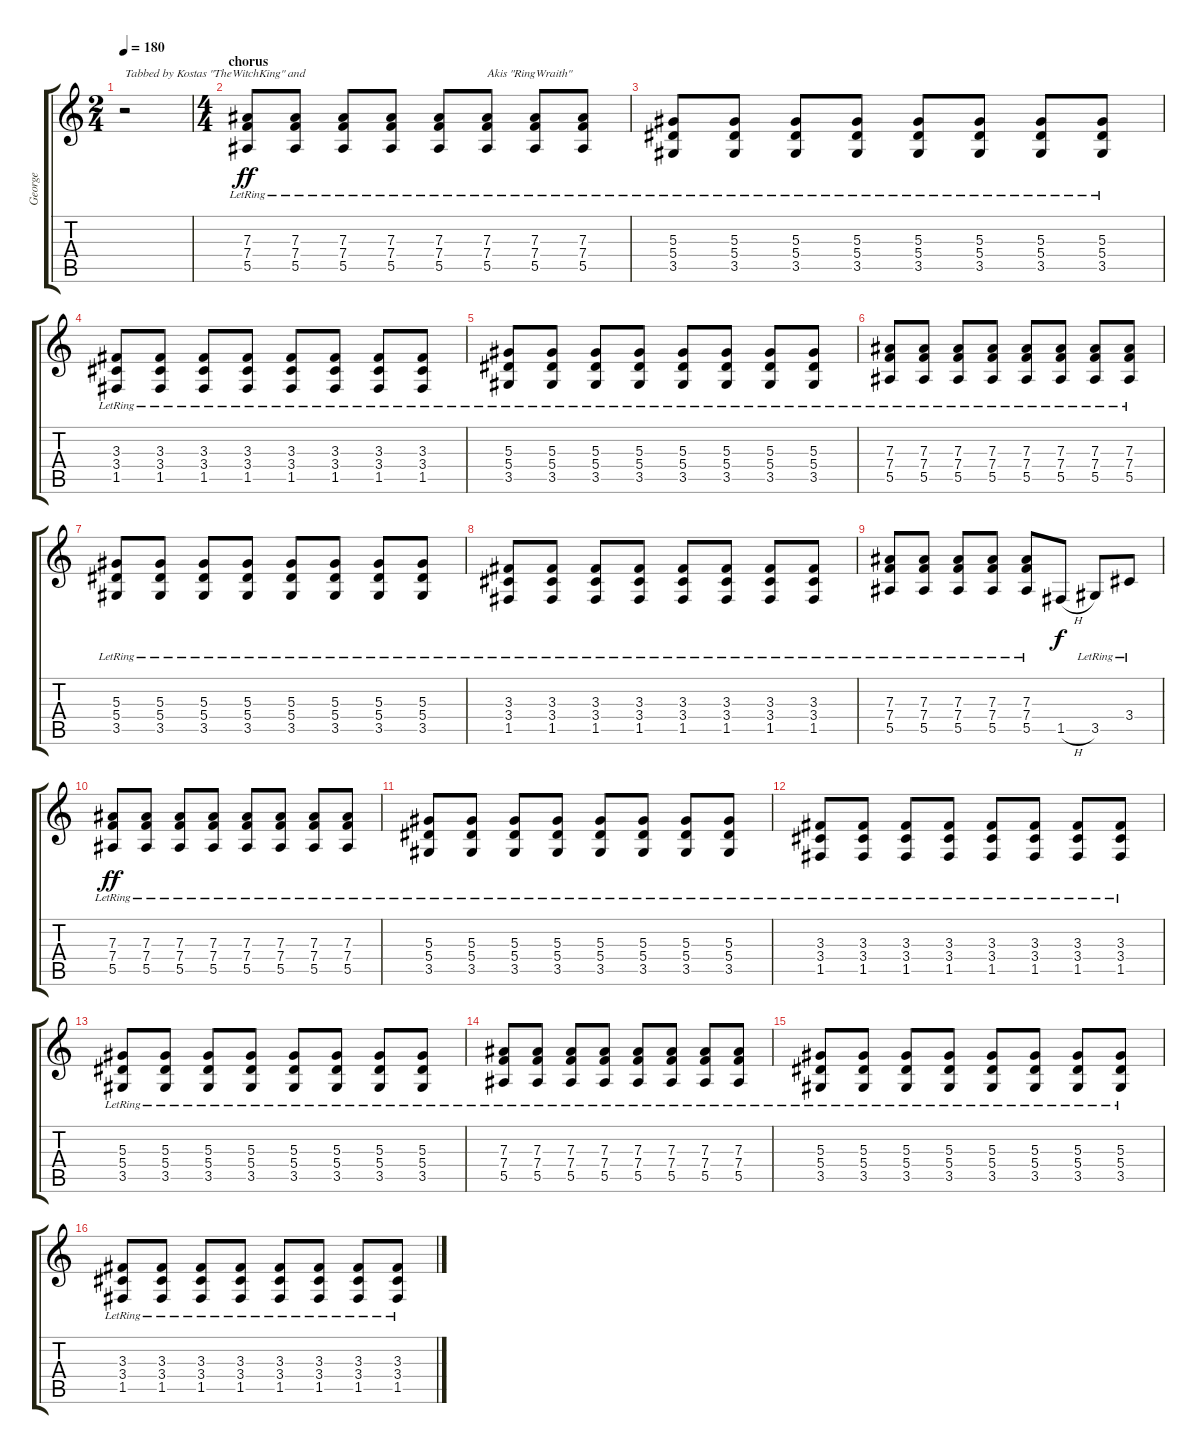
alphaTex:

\track ("George" "George") {instrument distortionguitar}
\staff {score tabs}
\tuning (C4 G3 Eb3 Bb2 F2 C2) {hide}
\ts (2 4)
\tempo 180
\clef g2
\ks c
r.2{txt "Tabbed by Kostas \"TheWitchKing\" and" dy ff instrument distortionguitar} |
\ts (4 4)
\section ("" "chorus")
(7.3{lr} 7.4{lr} 5.5{lr}).8 (7.3{lr} 7.4{lr} 5.5{lr}).8 (7.3{lr} 7.4{lr} 5.5{lr}).8 (7.3{lr} 7.4{lr} 5.5{lr}).8 (7.3{lr} 7.4{lr} 5.5{lr}).8 (7.3{lr} 7.4{lr} 5.5{lr}).8{txt "Akis \"RingWraith\""} (7.3{lr} 7.4{lr} 5.5{lr}).8 (7.3{lr} 7.4{lr} 5.5{lr}).8 |
(5.3{lr} 5.4{lr} 3.5{lr}).8 (5.3{lr} 5.4{lr} 3.5{lr}).8 (5.3{lr} 5.4{lr} 3.5{lr}).8 (5.3{lr} 5.4{lr} 3.5{lr}).8 (5.3{lr} 5.4{lr} 3.5{lr}).8 (5.3{lr} 5.4{lr} 3.5{lr}).8 (5.3{lr} 5.4{lr} 3.5{lr}).8 (5.3{lr} 5.4{lr} 3.5{lr}).8 |
(3.3{lr} 3.4{lr} 1.5{lr}).8 (3.3{lr} 3.4{lr} 1.5{lr}).8 (3.3{lr} 3.4{lr} 1.5{lr}).8 (3.3{lr} 3.4{lr} 1.5{lr}).8 (3.3{lr} 3.4{lr} 1.5{lr}).8 (3.3{lr} 3.4{lr} 1.5{lr}).8 (3.3{lr} 3.4{lr} 1.5{lr}).8 (3.3{lr} 3.4{lr} 1.5{lr}).8 |
(5.3{lr} 5.4{lr} 3.5{lr}).8 (5.3{lr} 5.4{lr} 3.5{lr}).8 (5.3{lr} 5.4{lr} 3.5{lr}).8 (5.3{lr} 5.4{lr} 3.5{lr}).8 (5.3{lr} 5.4{lr} 3.5{lr}).8 (5.3{lr} 5.4{lr} 3.5{lr}).8 (5.3{lr} 5.4{lr} 3.5{lr}).8 (5.3{lr} 5.4{lr} 3.5{lr}).8 |
(7.3{lr} 7.4{lr} 5.5{lr}).8 (7.3{lr} 7.4{lr} 5.5{lr}).8 (7.3{lr} 7.4{lr} 5.5{lr}).8 (7.3{lr} 7.4{lr} 5.5{lr}).8 (7.3{lr} 7.4{lr} 5.5{lr}).8 (7.3{lr} 7.4{lr} 5.5{lr}).8 (7.3{lr} 7.4{lr} 5.5{lr}).8 (7.3{lr} 7.4{lr} 5.5{lr}).8 |
(5.3{lr} 5.4{lr} 3.5{lr}).8 (5.3{lr} 5.4{lr} 3.5{lr}).8 (5.3{lr} 5.4{lr} 3.5{lr}).8 (5.3{lr} 5.4{lr} 3.5{lr}).8 (5.3{lr} 5.4{lr} 3.5{lr}).8 (5.3{lr} 5.4{lr} 3.5{lr}).8 (5.3{lr} 5.4{lr} 3.5{lr}).8 (5.3{lr} 5.4{lr} 3.5{lr}).8 |
(3.3{lr} 3.4{lr} 1.5{lr}).8 (3.3{lr} 3.4{lr} 1.5{lr}).8 (3.3{lr} 3.4{lr} 1.5{lr}).8 (3.3{lr} 3.4{lr} 1.5{lr}).8 (3.3{lr} 3.4{lr} 1.5{lr}).8 (3.3{lr} 3.4{lr} 1.5{lr}).8 (3.3{lr} 3.4{lr} 1.5{lr}).8 (3.3{lr} 3.4{lr} 1.5{lr}).8 |
(7.3{lr} 7.4{lr} 5.5{lr}).8 (7.3{lr} 7.4{lr} 5.5{lr}).8 (7.3{lr} 7.4{lr} 5.5{lr}).8 (7.3{lr} 7.4{lr} 5.5{lr}).8 (7.3{lr} 7.4{lr} 5.5{lr}).8 1.5{h}.8{dy f} 3.5{lr}.8 3.4{lr}.8 |
(7.3{lr} 7.4{lr} 5.5{lr}).8{dy ff} (7.3{lr} 7.4{lr} 5.5{lr}).8 (7.3{lr} 7.4{lr} 5.5{lr}).8 (7.3{lr} 7.4{lr} 5.5{lr}).8 (7.3{lr} 7.4{lr} 5.5{lr}).8 (7.3{lr} 7.4{lr} 5.5{lr}).8 (7.3{lr} 7.4{lr} 5.5{lr}).8 (7.3{lr} 7.4{lr} 5.5{lr}).8 |
(5.3{lr} 5.4{lr} 3.5{lr}).8 (5.3{lr} 5.4{lr} 3.5{lr}).8 (5.3{lr} 5.4{lr} 3.5{lr}).8 (5.3{lr} 5.4{lr} 3.5{lr}).8 (5.3{lr} 5.4{lr} 3.5{lr}).8 (5.3{lr} 5.4{lr} 3.5{lr}).8 (5.3{lr} 5.4{lr} 3.5{lr}).8 (5.3{lr} 5.4{lr} 3.5{lr}).8 |
(3.3{lr} 3.4{lr} 1.5{lr}).8 (3.3{lr} 3.4{lr} 1.5{lr}).8 (3.3{lr} 3.4{lr} 1.5{lr}).8 (3.3{lr} 3.4{lr} 1.5{lr}).8 (3.3{lr} 3.4{lr} 1.5{lr}).8 (3.3{lr} 3.4{lr} 1.5{lr}).8 (3.3{lr} 3.4{lr} 1.5{lr}).8 (3.3{lr} 3.4{lr} 1.5{lr}).8 |
(5.3{lr} 5.4{lr} 3.5{lr}).8 (5.3{lr} 5.4{lr} 3.5{lr}).8 (5.3{lr} 5.4{lr} 3.5{lr}).8 (5.3{lr} 5.4{lr} 3.5{lr}).8 (5.3{lr} 5.4{lr} 3.5{lr}).8 (5.3{lr} 5.4{lr} 3.5{lr}).8 (5.3{lr} 5.4{lr} 3.5{lr}).8 (5.3{lr} 5.4{lr} 3.5{lr}).8 |
(7.3{lr} 7.4{lr} 5.5{lr}).8 (7.3{lr} 7.4{lr} 5.5{lr}).8 (7.3{lr} 7.4{lr} 5.5{lr}).8 (7.3{lr} 7.4{lr} 5.5{lr}).8 (7.3{lr} 7.4{lr} 5.5{lr}).8 (7.3{lr} 7.4{lr} 5.5{lr}).8 (7.3{lr} 7.4{lr} 5.5{lr}).8 (7.3{lr} 7.4{lr} 5.5{lr}).8 |
(5.3{lr} 5.4{lr} 3.5{lr}).8 (5.3{lr} 5.4{lr} 3.5{lr}).8 (5.3{lr} 5.4{lr} 3.5{lr}).8 (5.3{lr} 5.4{lr} 3.5{lr}).8 (5.3{lr} 5.4{lr} 3.5{lr}).8 (5.3{lr} 5.4{lr} 3.5{lr}).8 (5.3{lr} 5.4{lr} 3.5{lr}).8 (5.3{lr} 5.4{lr} 3.5{lr}).8 |
(3.3{lr} 3.4{lr} 1.5{lr}).8 (3.3{lr} 3.4{lr} 1.5{lr}).8 (3.3{lr} 3.4{lr} 1.5{lr}).8 (3.3{lr} 3.4{lr} 1.5{lr}).8 (3.3{lr} 3.4{lr} 1.5{lr}).8 (3.3{lr} 3.4{lr} 1.5{lr}).8 (3.3{lr} 3.4{lr} 1.5{lr}).8 (3.3{lr} 3.4{lr} 1.5{lr}).8
